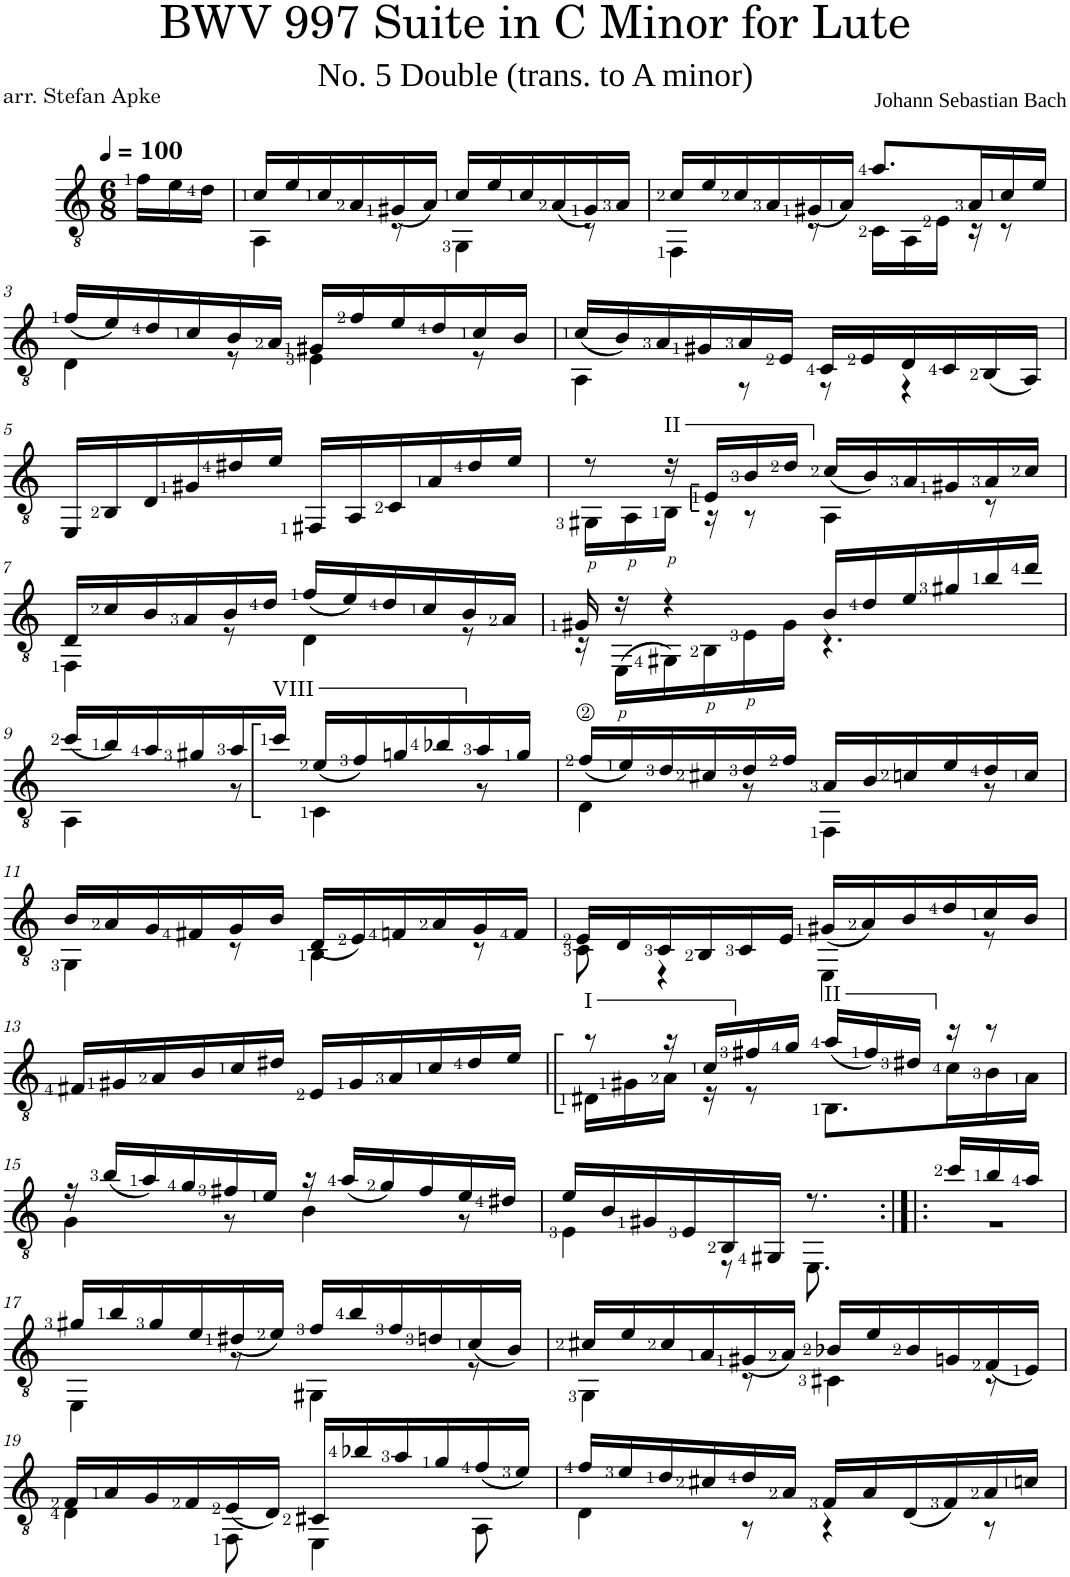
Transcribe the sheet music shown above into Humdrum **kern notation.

**kern
*part1
*staff1
*I"Classical Guitar
*I'Guit.
*clefGv2
*k[]
*a:
*M6/8
*MM100
=
16f\LL
16e\
16d\JJ
=1
*^
16c/LL	4AA\
16e/	.
16c/	.
16A/	.
(<16G#X/	8r
16A/JJ)	.
16c/LL	4GG\
16e/	.
16c/	.
(<16A/	.
16G#/)	8r
16A/JJ	.
=2	=2
16c/LL	4FF\
16e/	.
16c/	.
16A/	.
(<16G#X/	8r
16A/JJ)	.
8.a/L	16C\LL
.	16AA\
.	16E\JJ
16A/L	16r
16c/	8r
16e/JJ	.
!!LO:LB:g=z	!!
=3	=3
(<16f/LL	4D\
16e/)	.
16d/	.
16c/	.
16B/	8r
16A/JJ	.
16G#X/LL	4E\
16f/	.
16e/	.
16d/	.
16c/	8r
16B/JJ	.
=4	=4
(<16c/LL	4AA\
16B/)	.
16A/	.
16G#X/	.
16A/	8r
16E/JJ	.
16C/LL	8r
16E/	.
16D/	4r
16C/	.
(<16BB/	.
16AA/JJ)	.
*v	*v
!!LO:LB:g=z
=5
16EE/LL
16BB/
16D/
16G#X/
16d#X/
16e/JJ
16FF#X/LL
16AA/
16C/
16A/
16d#/
16e/JJ
=6
*^
8r	16GG#X\LL
.	16AA\
!LO:TX:a:t=II	!
16r	16BB\JJ
16E/LL	16r
16B/	8r
16d/JJ	.
(<16c/LL	4AA\
16B/)	.
16A/	.
16G#X/	.
16A/	8r
16c/JJ	.
!!LO:LB:g=z	!!
=7	=7
16D/LL	4FF\
16c/	.
16B/	.
16A/	.
16B/	8r
16d/JJ	.
(<16f/LL	4D\
16e/)	.
16d/	.
16c/	.
16B/	8r
16A/JJ	.
=8	=8
16G#X/	16r
16r	(>16EE\LL
4r	16GG#X\)
.	16BB\
.	16E\
.	16G#\JJ
16B/LL	4.r
16d/	.
16e/	.
16g#X/	.
16b/	.
16dd/JJ	.
!!LO:LB:g=z	!!
=9	=9
(<16cc/LL	4AA\
16b/)	.
16a/	.
16g#X/	.
16a/	8r
!LO:TX:a:t=VIII	!
16cc/JJ	.
(<16e/LL	4C\
16f/)	.
16gn/	.
16b-X/	.
16a/	8r
16g/JJ	.
=10	=10
(<16f/LL	4D\
16e/)	.
16d/	.
16c#X/	.
16d/	8r
16f/JJ	.
16A/LL	4FF\
16B/	.
16cn/	.
16e/	.
16d/	8r
16c/JJ	.
!!LO:LB:g=z	!!
=11	=11
16B/LL	4GG\
16A/	.
16G/	.
16F#X/	.
16G/	8r
16B/JJ	.
(<16D/LL	4BB\
16E/)	.
16Fn/	.
16A/	.
16G/	8r
16F/JJ	.
=12	=12
16E/LL	8C\
16D/	.
16C/	4r
16BB/	.
16C/	.
16E/JJ	.
(<16G#X/LL	4EE\
16A/)	.
16B/	.
16d/	.
16c/	8r
16B/JJ	.
*v	*v
!!LO:LB:g=z
=13
16F#X/LL
16G#X/
16A/
16B/
16c/
16d#X/JJ
16E/LL
16G#/
16A/
16c/
16d#/
16e/JJ
=14
*^
!LO:TX:a:t=I	!
8r	16D#X\LL
.	16G#X\
16r	16A\JJ
16c/LL	16r
16f#X/	8r
16g/JJ	.
!LO:TX:a:t=II	!
(<16a/LL	8.BB\L
16f#/)	.
16d#X/JJ	.
16r	16c\L
8r	16B\
.	16A\JJ
!!LO:LB:g=z	!!
=15	=15
16r	4G\
(<16b/LL	.
16a/)	.
16g/	.
16f#X/	8r
16e/JJ	.
16r	4B\
(<16a/LL	.
16g/)	.
16f#/	.
16e/	8r
16d#X/JJ	.
=16	=16
16e/LL	4E\
16B/	.
16G#X/	.
16E/	.
16BB/	8r
16GG#X/JJ	.
8.r	8.EE\
=16X1:|!|:	=16X1:|!|:
16cc/LL	2.r
16b/	.
16a/JJ	.
2ryy	.
16ryy	.
!!LO:LB:g=z	!!
=17	=17
16g#X/LL	4EE\
16b/	.
16g#/	.
16e/	.
(<16d#X/	8r
16e/JJ)	.
16f/LL	4GG#X\
16b/	.
16f/	.
16dn/	.
(<16c/	8r
16B/JJ)	.
=18	=18
16c#X/LL	4GG\
16e/	.
16c#/	.
16A/	.
(<16G#X/	8r
16A/JJ)	.
16B-X/LL	4C#X\
16e/	.
16B-/	.
16Gn/	.
(<16F/	8r
16E/JJ)	.
!!LO:LB:g=z	!!
=19	=19
16F/LL	4D\
16A/	.
16G/	.
16F/	.
(<16E/	8FF\
16D/JJ)	.
16C#X/LL	4EE\
16b-X/	.
16a/	.
16g/	.
(<16f/	8AA\
16e/JJ)	.
=20	=20
16f/LL	4D\
16e/	.
16d/	.
16c#X/	.
16d/	8r
16A/JJ	.
16F/LL	4r
16A/	.
(<16D/	.
16F/)	.
16A/	8r
16cn/JJ	.
*v	*v
=
*-
